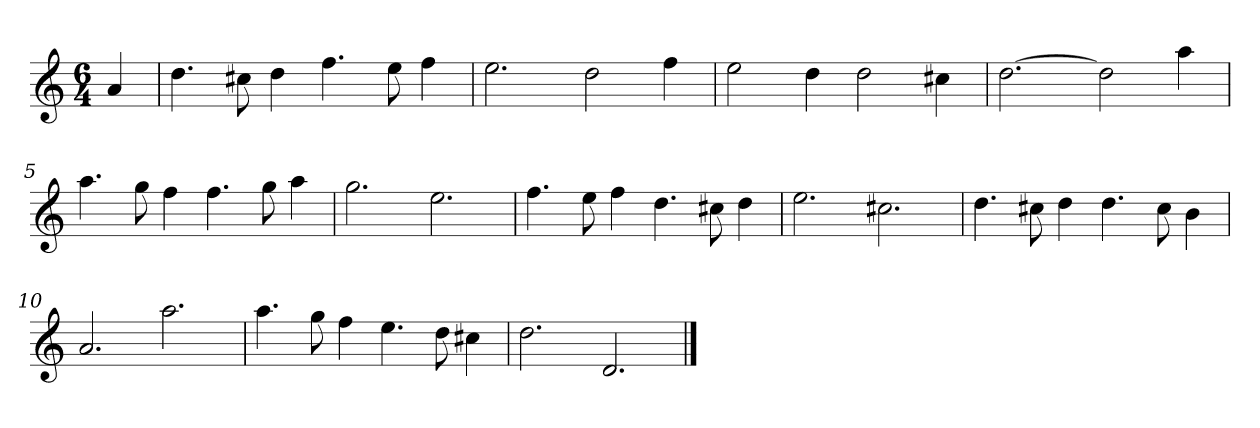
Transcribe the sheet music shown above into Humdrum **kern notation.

**kern
*part1
*staff1
*k[]
*M6/4
*MM120
=
4a
=1
4.dd
8cc#X
4dd
4.ff
8ee
4ff
=2
2.ee
2dd
4ff
=3
2ee
4dd
2dd
4cc#X
=4
[2.dd
2dd]
4aa
=5
4.aa
8gg
4ff
4.ff
8gg
4aa
=6
2.gg
2.ee
=7
4.ff
8ee
4ff
4.dd
8cc#X
4dd
=8
2.ee
2.cc#X
=9
4.dd
8cc#X
4dd
4.dd
8cc#
4b
=10
2.a
2.aa
=11
4.aa
8gg
4ff
4.ee
8dd
4cc#X
=12
2.dd
2.d
==
*-
